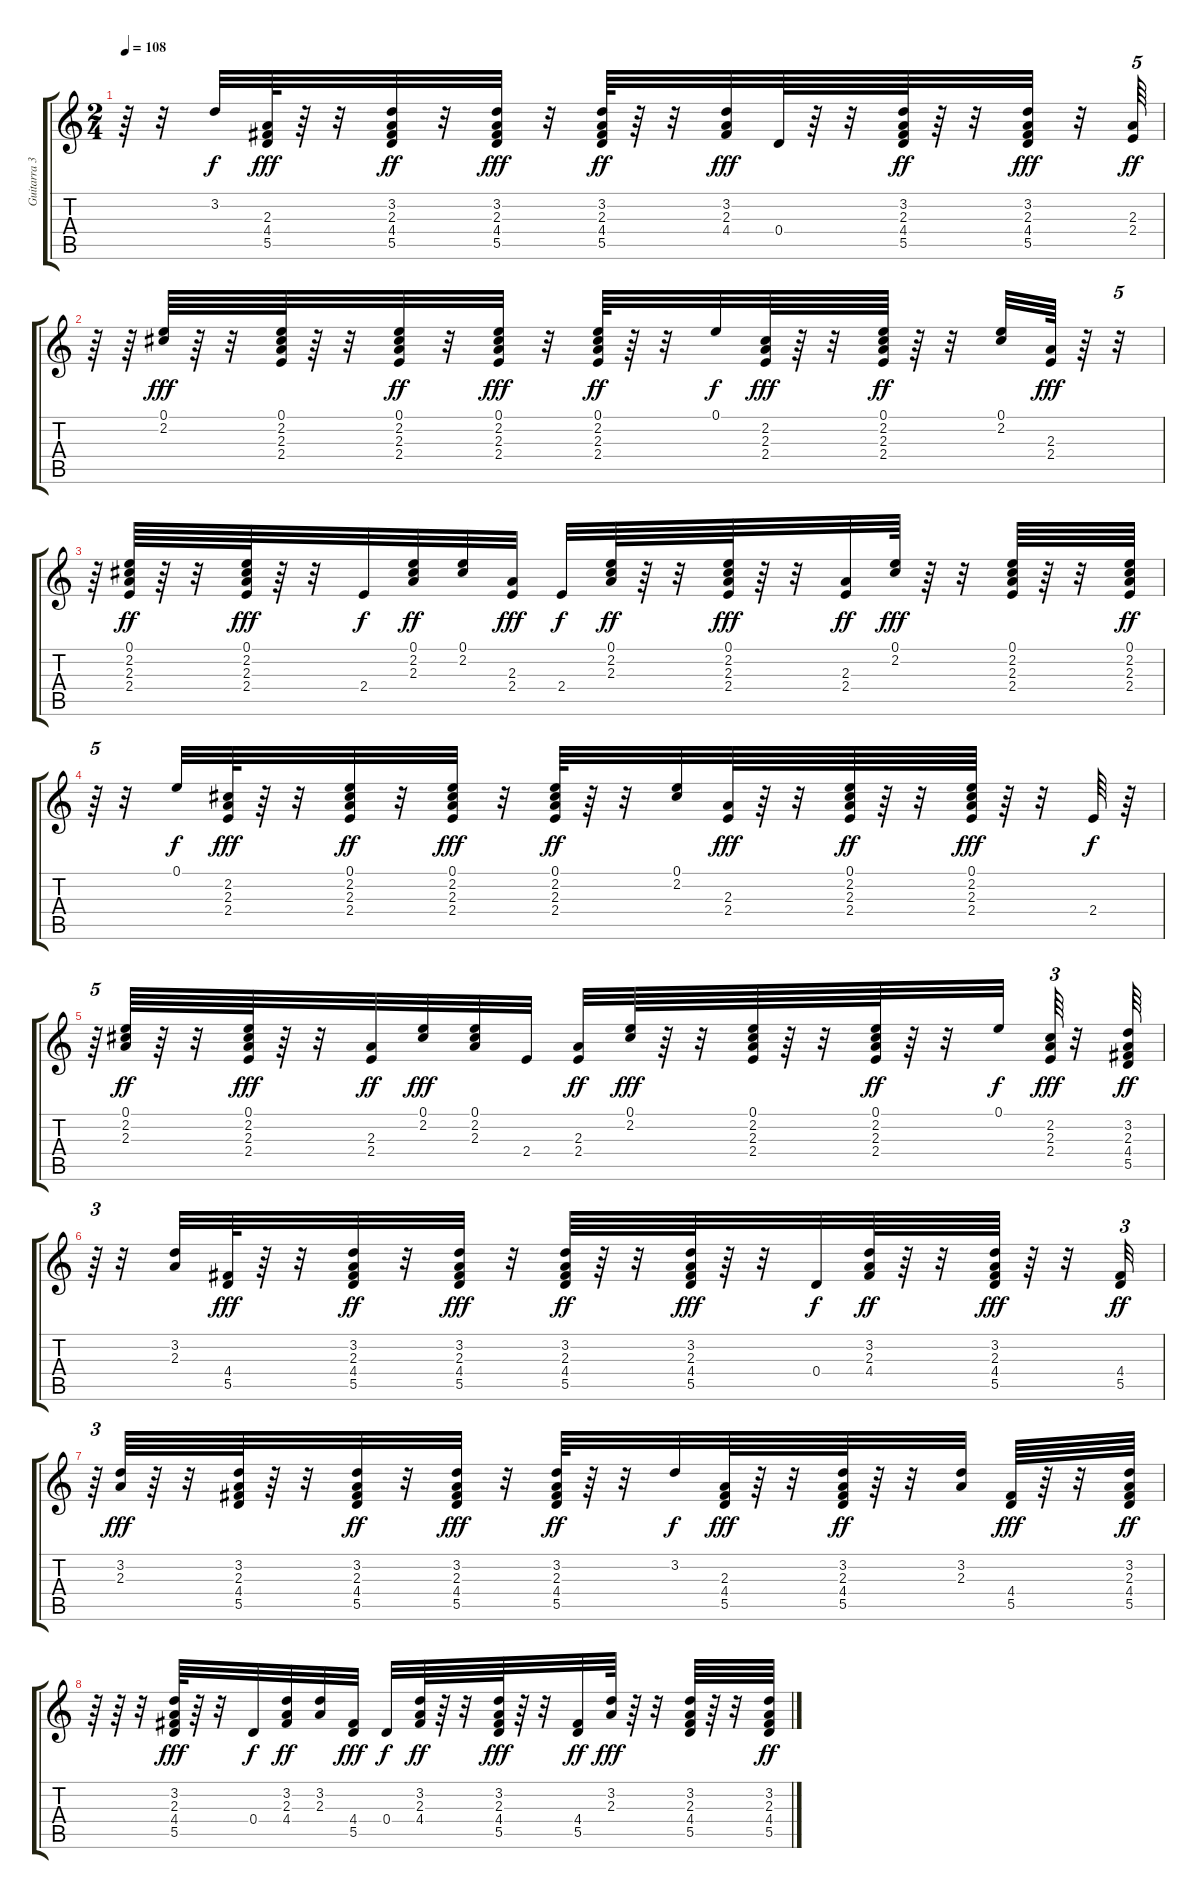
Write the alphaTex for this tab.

\track ("Guitarra 3" "Guitarra 3") {instrument acousticguitarnylon}
\staff {score tabs}
\tuning (E4 B3 G3 D3 A2 E2) {hide}
\ts (2 4)
\tempo 108
\clef g2
\ks c
r.64{dy ff} r.32 3.2.32{dy f} (2.3 4.4 5.5).64{dy fff} r.64 r.32 (3.2 2.3 4.4 5.5).32{dy ff} r.32 (3.2 2.3 4.4 5.5).32{dy fff} r.32 (3.2 2.3 4.4 5.5).64{dy ff} r.64 r.32 (3.2 2.3 4.4).32{dy fff} 0.4.64 r.64 r.32 (3.2 2.3 4.4 5.5).64{dy ff} r.64 r.32 (3.2 2.3 4.4 5.5).32{dy fff} r.32 (2.3 2.4).64{tu (5 4) dy ff} |
r.64 r.64 (0.1 2.2).64{dy fff} r.64 r.32 (0.1 2.2 2.3 2.4).64 r.64 r.32 (0.1 2.2 2.3 2.4).32{dy ff} r.32 (0.1 2.2 2.3 2.4).32{dy fff} r.32 (0.1 2.2 2.3 2.4).64{dy ff} r.64 r.32 0.1.32{dy f} (2.2 2.3 2.4).64{dy fff} r.64 r.32 (0.1 2.2 2.3 2.4).64{dy ff} r.64 r.32 (0.1 2.2).32 (2.3 2.4).64{dy fff} r.64 r.32{tu (5 4)} |
r.64 (0.1 2.2 2.3 2.4).64{dy ff} r.64 r.32 (0.1 2.2 2.3 2.4).64{dy fff} r.64 r.32 2.4.32{dy f} (0.1 2.2 2.3).32{dy ff} (0.1 2.2).32 (2.3 2.4).32{dy fff} 2.4.32{dy f} (0.1 2.2 2.3).64{dy ff} r.64 r.32 (0.1 2.2 2.3 2.4).64{dy fff} r.64 r.32 (2.3 2.4).32{dy ff} (0.1 2.2).64{dy fff} r.64 r.32 (0.1 2.2 2.3 2.4).64 r.64 r.32 (0.1 2.2 2.3 2.4).64{dy ff} |
r.64{tu (5 4)} r.32 0.1.32{dy f} (2.2 2.3 2.4).64{dy fff} r.64 r.32 (0.1 2.2 2.3 2.4).32{dy ff} r.32 (0.1 2.2 2.3 2.4).32{dy fff} r.32 (0.1 2.2 2.3 2.4).64{dy ff} r.64 r.32 (0.1 2.2).32 (2.3 2.4).64{dy fff} r.64 r.32 (0.1 2.2 2.3 2.4).64{dy ff} r.64 r.32 (0.1 2.2 2.3 2.4).64{dy fff} r.64 r.32 2.4.64{dy f} r.64 |
r.64{tu (5 4)} (0.1 2.2 2.3).64{dy ff} r.64 r.32 (0.1 2.2 2.3 2.4).64{dy fff} r.64 r.32 (2.3 2.4).32{dy ff} (0.1 2.2).32{dy fff} (0.1 2.2 2.3).32 2.4.32 (2.3 2.4).32{dy ff} (0.1 2.2).64{dy fff} r.64 r.32 (0.1 2.2 2.3 2.4).64 r.64 r.32 (0.1 2.2 2.3 2.4).64{dy ff} r.64 r.32 0.1.32{dy f} (2.2 2.3 2.4).64{tu (3 2) dy fff} r.32 (3.2 2.3 4.4 5.5).64{dy ff} |
r.64{tu (3 2)} r.32 (3.2 2.3).32 (4.4 5.5).64{dy fff} r.64 r.32 (3.2 2.3 4.4 5.5).32{dy ff} r.32 (3.2 2.3 4.4 5.5).32{dy fff} r.32 (3.2 2.3 4.4 5.5).64{dy ff} r.64 r.32 (3.2 2.3 4.4 5.5).64{dy fff} r.64 r.32 0.4.32{dy f} (3.2 2.3 4.4).64{dy ff} r.64 r.32 (3.2 2.3 4.4 5.5).64{dy fff} r.64 r.32 (4.4 5.5).32{tu (3 2) dy ff} |
r.64{tu (3 2)} (3.2 2.3).64{dy fff} r.64 r.32 (3.2 2.3 4.4 5.5).64 r.64 r.32 (3.2 2.3 4.4 5.5).32{dy ff} r.32 (3.2 2.3 4.4 5.5).32{dy fff} r.32 (3.2 2.3 4.4 5.5).64{dy ff} r.64 r.32 3.2.32{dy f} (2.3 4.4 5.5).64{dy fff} r.64 r.32 (3.2 2.3 4.4 5.5).64{dy ff} r.64 r.32 (3.2 2.3).32 (4.4 5.5).64{dy fff} r.64 r.32 (3.2 2.3 4.4 5.5).64{dy ff} |
r.64 r.64 r.32 (3.2 2.3 4.4 5.5).64{dy fff} r.64 r.32 0.4.32{dy f} (3.2 2.3 4.4).32{dy ff} (3.2 2.3).32 (4.4 5.5).32{dy fff} 0.4.32{dy f} (3.2 2.3 4.4).64{dy ff} r.64 r.32 (3.2 2.3 4.4 5.5).64{dy fff} r.64 r.32 (4.4 5.5).32{dy ff} (3.2 2.3).64{dy fff} r.64 r.32 (3.2 2.3 4.4 5.5).64 r.64 r.32 (3.2 2.3 4.4 5.5).64{dy ff}
